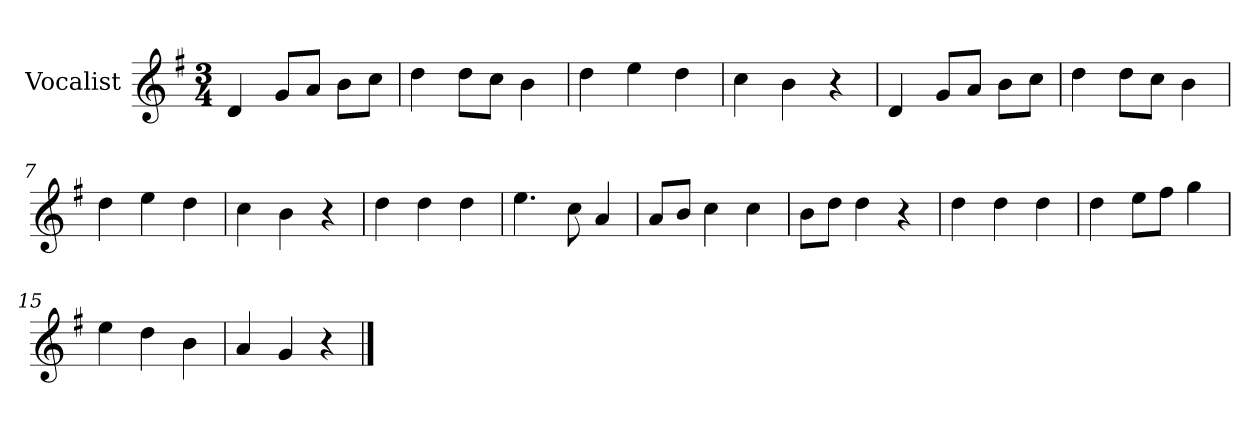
**kern
*part1
*staff1
*I"Vocalist
*k[f#]
*G:
*M3/4
=1
4d
8gL
8aJ
8bL
8ccJ
=2
4dd
8ddL
8ccJ
4b
=3
4dd
4ee
4dd
=4
4cc
4b
4r
=5
4d
8gL
8aJ
8bL
8ccJ
=6
4dd
8ddL
8ccJ
4b
=7
4dd
4ee
4dd
=8
4cc
4b
4r
=9
4dd
4dd
4dd
=10
4.ee
8cc
4a
=11
8aL
8bJ
4cc
4cc
=12
8bL
8ddJ
4dd
4r
=13
4dd
4dd
4dd
=14
4dd
8eeL
8ff#J
4gg
=15
4ee
4dd
4b
=16
4a
4g
4r
==
*-
